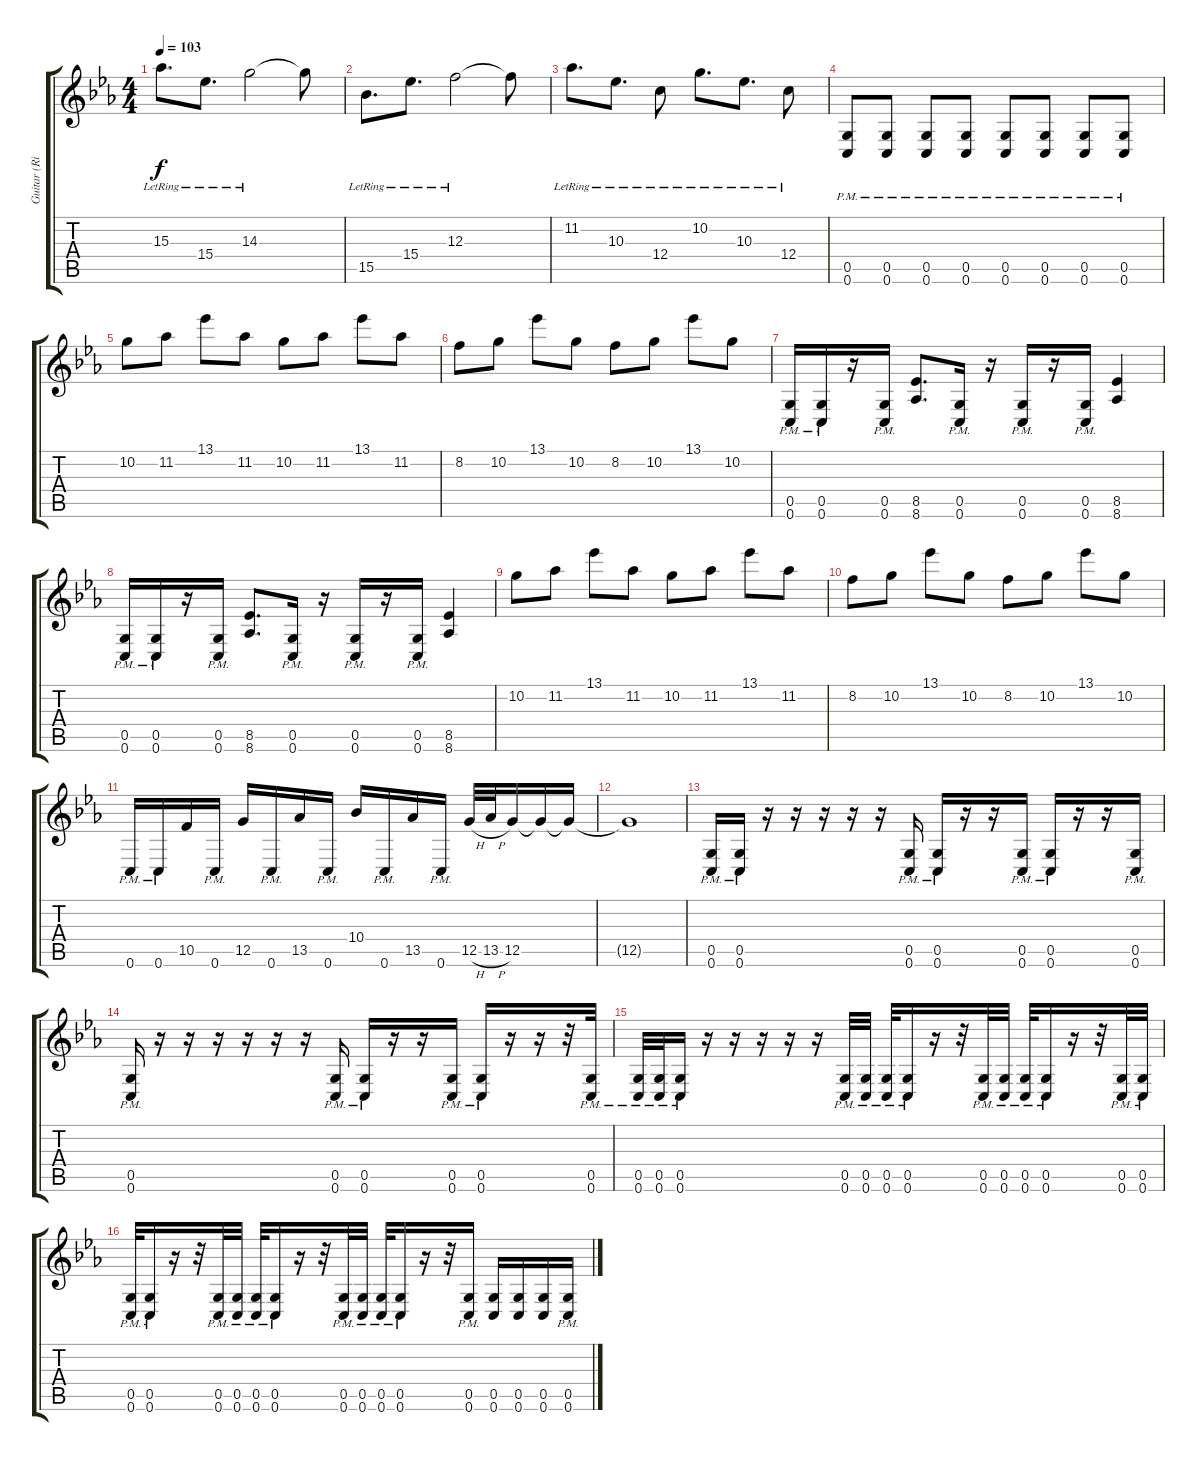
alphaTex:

\track ("Guitar (Right)" "Guitar (Ri") {instrument distortionguitar}
\staff {score tabs}
\tuning (D4 A3 F3 C3 G2 C2) {hide}
\ts (4 4)
\tempo 103
\clef g2
\ks cminor
15.3{lr}.8{d dy f} 15.4{lr}.8{d} 14.3{lr}.2 14.3{t}.8 |
15.5{lr}.8{d} 15.4{lr}.8{d} 12.3{lr}.2 12.3{t}.8 |
11.2{lr}.8{d} 10.3{lr}.8{d} 12.4{lr}.8 10.2{lr}.8{d} 10.3{lr}.8{d} 12.4{lr}.8 |
(0.5{pm} 0.6{pm}).8 (0.5{pm} 0.6{pm}).8 (0.5{pm} 0.6{pm}).8 (0.5{pm} 0.6{pm}).8 (0.5{pm} 0.6{pm}).8 (0.5{pm} 0.6{pm}).8 (0.5{pm} 0.6{pm}).8 (0.5{pm} 0.6{pm}).8 |
10.2.8 11.2.8 13.1.8 11.2.8 10.2.8 11.2.8 13.1.8 11.2.8 |
8.2.8 10.2.8 13.1.8 10.2.8 8.2.8 10.2.8 13.1.8 10.2.8 |
(0.5{pm} 0.6{pm}).16 (0.5{pm} 0.6{pm}).16 r.16 (0.5{pm} 0.6{pm}).16 (8.5 8.6).8{d} (0.5{pm} 0.6{pm}).16 r.16 (0.5{pm} 0.6{pm}).16 r.16 (0.5{pm} 0.6{pm}).16 (8.5 8.6).4 |
(0.5{pm} 0.6{pm}).16 (0.5{pm} 0.6{pm}).16 r.16 (0.5{pm} 0.6{pm}).16 (8.5 8.6).8{d} (0.5{pm} 0.6{pm}).16 r.16 (0.5{pm} 0.6{pm}).16 r.16 (0.5{pm} 0.6{pm}).16 (8.5 8.6).4 |
10.2.8 11.2.8 13.1.8 11.2.8 10.2.8 11.2.8 13.1.8 11.2.8 |
8.2.8 10.2.8 13.1.8 10.2.8 8.2.8 10.2.8 13.1.8 10.2.8 |
0.6{pm}.16 0.6{pm}.16 10.5.16 0.6{pm}.16 12.5.16 0.6{pm}.16 13.5.16 0.6{pm}.16 10.4.16 0.6{pm}.16 13.5.16 0.6{pm}.16 12.5{h}.32 13.5{h}.32 12.5.16 12.5{t}.16 12.5{t}.16 |
12.5{t}.1 |
(0.5{pm} 0.6{pm}).16 (0.5{pm} 0.6{pm}).16 r.16 r.16 r.16 r.16 r.16 (0.5{pm} 0.6{pm}).16 (0.5{pm} 0.6{pm}).16 r.16 r.16 (0.5{pm} 0.6{pm}).16 (0.5{pm} 0.6{pm}).16 r.16 r.16 (0.5{pm} 0.6{pm}).16 |
(0.5{pm} 0.6{pm}).16 r.16 r.16 r.16 r.16 r.16 r.16 (0.5{pm} 0.6{pm}).16 (0.5{pm} 0.6{pm}).16 r.16 r.16 (0.5{pm} 0.6{pm}).16 (0.5{pm} 0.6{pm}).16 r.16 r.16 r.32 (0.5{pm} 0.6{pm}).32 |
(0.5{pm} 0.6{pm}).32 (0.5{pm} 0.6{pm}).32 (0.5{pm} 0.6{pm}).16 r.16 r.16 r.16 r.16 r.16 (0.5{pm} 0.6{pm}).32 (0.5{pm} 0.6{pm}).32 (0.5{pm} 0.6{pm}).32 (0.5{pm} 0.6{pm}).16 r.16 r.32 (0.5{pm} 0.6{pm}).32 (0.5{pm} 0.6{pm}).32 (0.5{pm} 0.6{pm}).32 (0.5{pm} 0.6{pm}).16 r.16 r.32 (0.5{pm} 0.6{pm}).32 (0.5{pm} 0.6{pm}).32 |
(0.5{pm} 0.6{pm}).32 (0.5{pm} 0.6{pm}).16 r.16 r.32 (0.5{pm} 0.6{pm}).32 (0.5{pm} 0.6{pm}).32 (0.5{pm} 0.6{pm}).32 (0.5{pm} 0.6{pm}).16 r.16 r.32 (0.5{pm} 0.6{pm}).32 (0.5{pm} 0.6{pm}).32 (0.5{pm} 0.6{pm}).32 (0.5{pm} 0.6{pm}).16 r.16 r.32 (0.5{pm} 0.6{pm}).16 (0.5 0.6).16 (0.5 0.6).16 (0.5 0.6).16 (0.5{pm} 0.6{pm}).16
